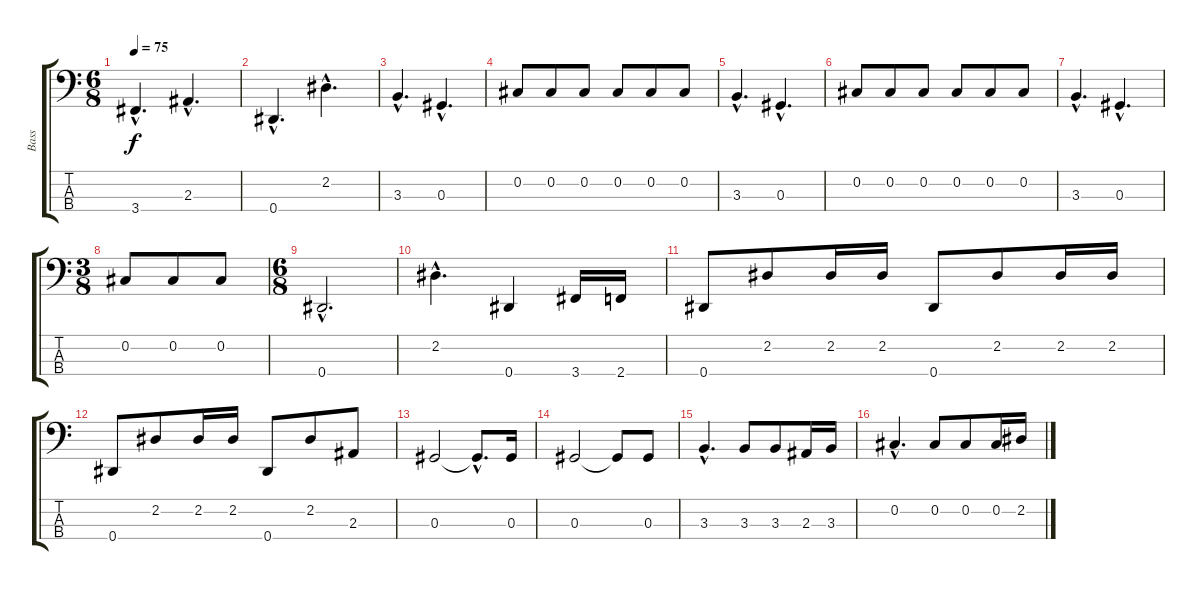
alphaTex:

\track ("Bass" "Bass") {instrument electricbasspick}
\staff {score tabs}
\tuning (Gb2 Db2 Ab1 Eb1) {hide}
\ts (6 8)
\tempo 75
\clef f4
\ks c
3.4{hac}.4{d dy f} 2.3{hac}.4{d} |
0.4{hac}.4{d} 2.2{hac}.4{d} |
3.3{hac}.4{d} 0.3{hac}.4{d} |
0.2.8 0.2.8 0.2.8 0.2.8 0.2.8 0.2.8 |
3.3{hac}.4{d} 0.3{hac}.4{d} |
0.2.8 0.2.8 0.2.8 0.2.8 0.2.8 0.2.8 |
3.3{hac}.4{d} 0.3{hac}.4{d} |
\ts (3 8)
0.2.8 0.2.8 0.2.8 |
\ts (6 8)
0.4{hac}.2{d} |
2.2{hac}.4{d} 0.4.4 3.4.16 2.4.16 |
0.4.8 2.2.8 2.2.16 2.2.16 0.4.8 2.2.8 2.2.16 2.2.16 |
0.4.8 2.2.8 2.2.16 2.2.16 0.4.8 2.2.8 2.3.8 |
0.3.2 0.3{hac t}.8{d} 0.3.16 |
0.3.2 0.3{t}.8 0.3.8 |
3.3{hac}.4{d} 3.3.8 3.3.8 2.3.16 3.3.16 |
0.2{hac}.4{d} 0.2.8 0.2.8 0.2.16 2.2.16
